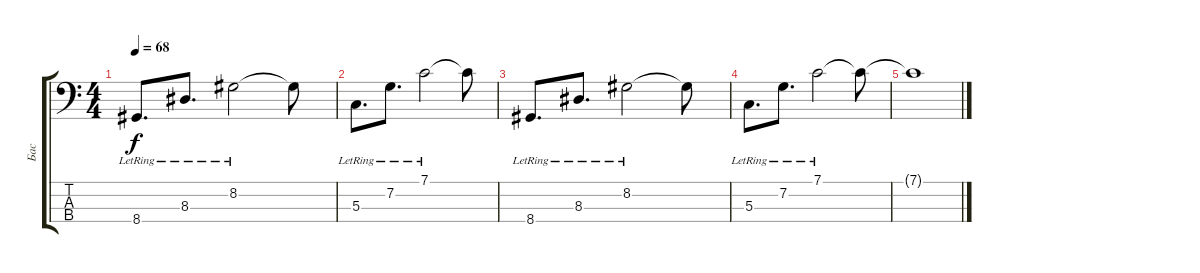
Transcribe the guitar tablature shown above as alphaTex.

\track ("Бас" "Бас") {instrument electricbassfinger}
\staff {score tabs}
\tuning (F2 C2 G1 C1) {hide}
\ts (4 4)
\tempo 68
\clef f4
\ks c
8.4{lr}.8{d dy f} 8.3{lr}.8{d} 8.2{lr}.2 8.2{t}.8 |
5.3{lr}.8{d} 7.2{lr}.8{d} 7.1{lr}.2 7.1{t}.8 |
8.4{lr}.8{d} 8.3{lr}.8{d} 8.2{lr}.2 8.2{t}.8 |
5.3{lr}.8{d} 7.2{lr}.8{d} 7.1{lr}.2 7.1{t}.8 |
7.1{t}.1
